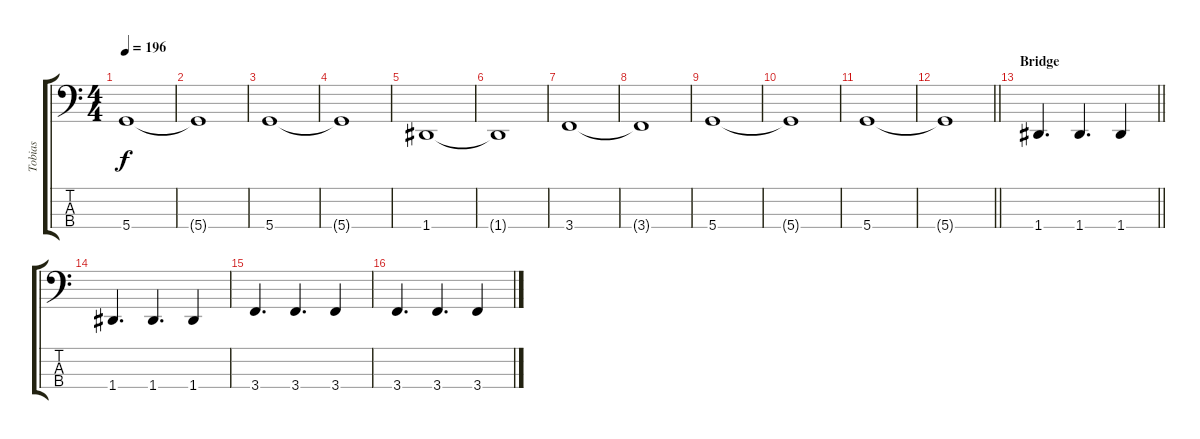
\track ("Tobias" "Tobias") {instrument electricbasspick}
\staff {score tabs}
\tuning (G2 D2 A1 D1) {hide}
\ts (4 4)
\tempo 196
\clef f4
\ks c
5.4.1{dy f} |
5.4{t}.1 |
5.4.1 |
5.4{t}.1 |
1.4.1 |
1.4{t}.1 |
3.4.1 |
3.4{t}.1 |
5.4.1 |
5.4{t}.1 |
5.4.1 |
\barLineRight lightlight
5.4{t}.1 |
\section ("" "Bridge")
\barLineRight lightlight
1.4.4{d} 1.4.4{d} 1.4.4 |
1.4.4{d} 1.4.4{d} 1.4.4 |
3.4.4{d} 3.4.4{d} 3.4.4 |
3.4.4{d} 3.4.4{d} 3.4.4
